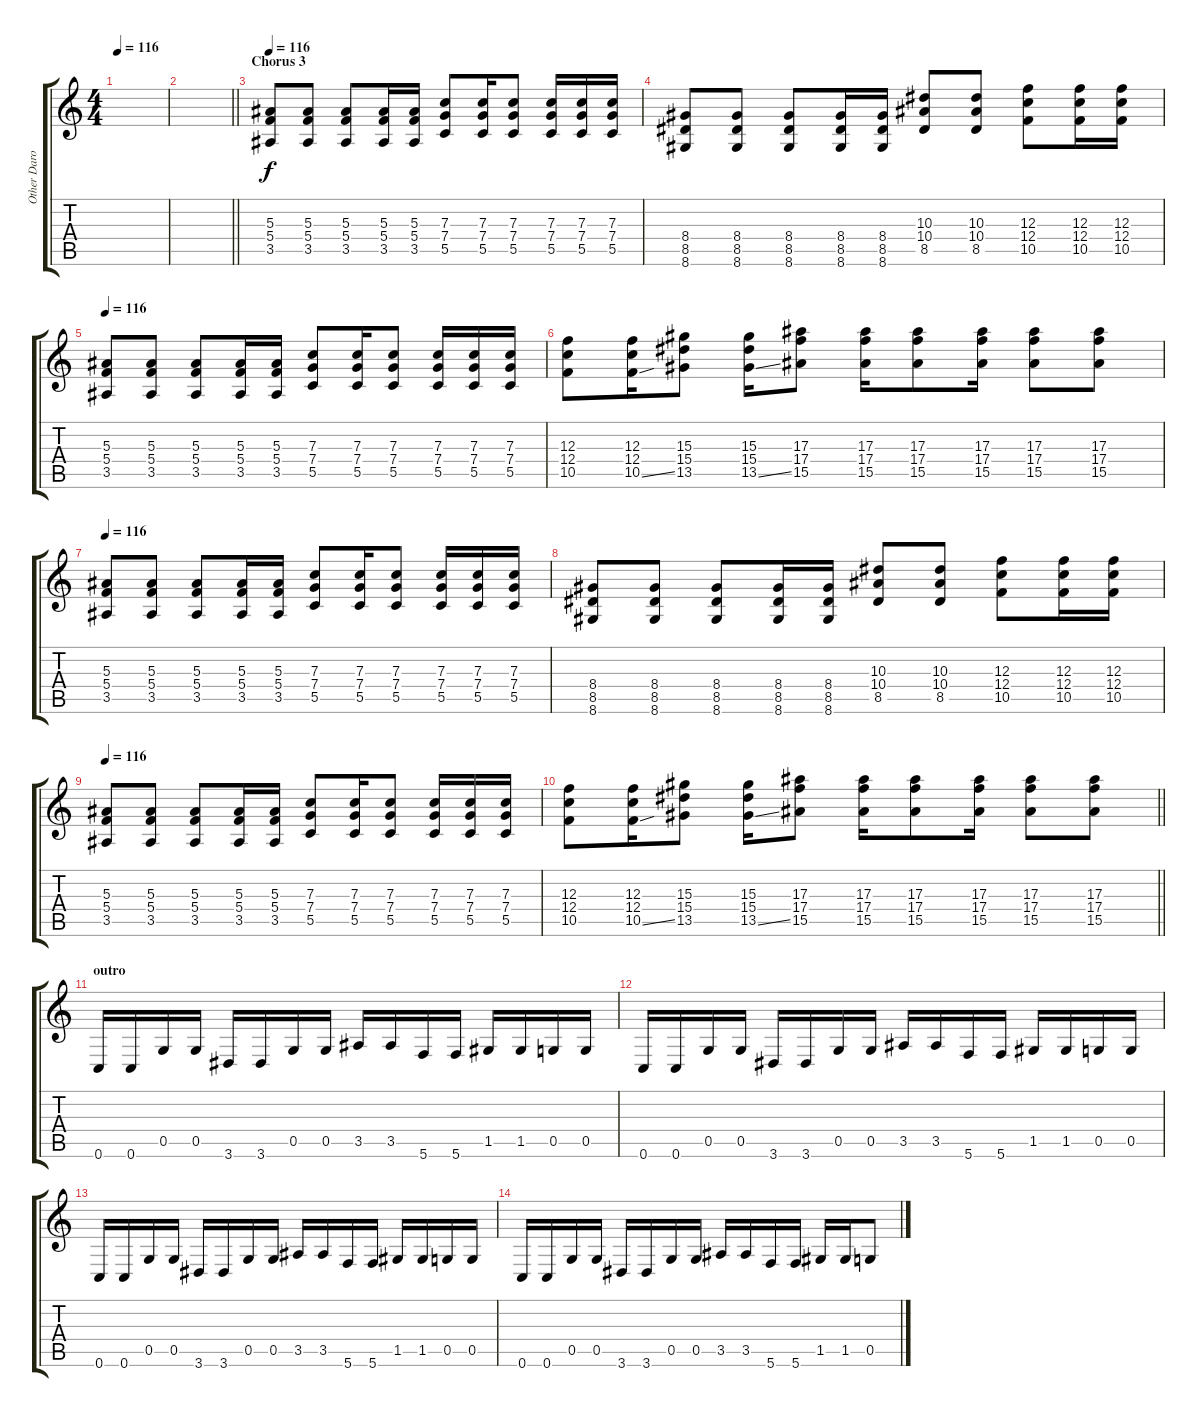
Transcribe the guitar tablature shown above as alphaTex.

\track ("Other Daron w/distortion" "Other Daro") {instrument distortionguitar}
\staff {score tabs}
\tuning (D4 A3 F3 C3 G2 C2) {hide}
\ts (4 4)
\tempo 116
\clef g2
\ks c
|
\barLineRight lightlight
|
\section ("" "Chorus 3")
\tempo 116
(5.3 5.4 3.5).8{dy f} (5.3 5.4 3.5).8 (5.3 5.4 3.5).8 (5.3 5.4 3.5).16 (5.3 5.4 3.5).16 (7.3 7.4 5.5).8 (7.3 7.4 5.5).16 (7.3 7.4 5.5).8 (7.3 7.4 5.5).16 (7.3 7.4 5.5).16 (7.3 7.4 5.5).16 |
(8.4 8.5 8.6).8 (8.4 8.5 8.6).8 (8.4 8.5 8.6).8 (8.4 8.5 8.6).16 (8.4 8.5 8.6).16 (10.3 10.4 8.5).8 (10.3 10.4 8.5).8 (12.3 12.4 10.5).8 (12.3 12.4 10.5).16 (12.3 12.4 10.5).16 |
\tempo 116
(5.3 5.4 3.5).8 (5.3 5.4 3.5).8 (5.3 5.4 3.5).8 (5.3 5.4 3.5).16 (5.3 5.4 3.5).16 (7.3 7.4 5.5).8 (7.3 7.4 5.5).16 (7.3 7.4 5.5).8 (7.3 7.4 5.5).16 (7.3 7.4 5.5).16 (7.3 7.4 5.5).16 |
(12.3 12.4 10.5).8 (12.3 12.4 10.5{ss}).16 (15.3 15.4 13.5).8 (15.3 15.4 13.5{ss}).16 (17.3 17.4 15.5).8 (17.3 17.4 15.5).16 (17.3 17.4 15.5).8 (17.3 17.4 15.5).16 (17.3 17.4 15.5).8 (17.3 17.4 15.5).8 |
\tempo 116
(5.3 5.4 3.5).8 (5.3 5.4 3.5).8 (5.3 5.4 3.5).8 (5.3 5.4 3.5).16 (5.3 5.4 3.5).16 (7.3 7.4 5.5).8 (7.3 7.4 5.5).16 (7.3 7.4 5.5).8 (7.3 7.4 5.5).16 (7.3 7.4 5.5).16 (7.3 7.4 5.5).16 |
(8.4 8.5 8.6).8 (8.4 8.5 8.6).8 (8.4 8.5 8.6).8 (8.4 8.5 8.6).16 (8.4 8.5 8.6).16 (10.3 10.4 8.5).8 (10.3 10.4 8.5).8 (12.3 12.4 10.5).8 (12.3 12.4 10.5).16 (12.3 12.4 10.5).16 |
\tempo 116
(5.3 5.4 3.5).8 (5.3 5.4 3.5).8 (5.3 5.4 3.5).8 (5.3 5.4 3.5).16 (5.3 5.4 3.5).16 (7.3 7.4 5.5).8 (7.3 7.4 5.5).16 (7.3 7.4 5.5).8 (7.3 7.4 5.5).16 (7.3 7.4 5.5).16 (7.3 7.4 5.5).16 |
\barLineRight lightlight
(12.3 12.4 10.5).8 (12.3 12.4 10.5{ss}).16 (15.3 15.4 13.5).8 (15.3 15.4 13.5{ss}).16 (17.3 17.4 15.5).8 (17.3 17.4 15.5).16 (17.3 17.4 15.5).8 (17.3 17.4 15.5).16 (17.3 17.4 15.5).8 (17.3 17.4 15.5).8 |
\section ("" "outro")
0.6.16 0.6.16 0.5.16 0.5.16 3.6.16 3.6.16 0.5.16 0.5.16 3.5.16 3.5.16 5.6.16 5.6.16 1.5.16 1.5.16 0.5.16 0.5.16 |
0.6.16 0.6.16 0.5.16 0.5.16 3.6.16 3.6.16 0.5.16 0.5.16 3.5.16 3.5.16 5.6.16 5.6.16 1.5.16 1.5.16 0.5.16 0.5.16 |
0.6.16 0.6.16 0.5.16 0.5.16 3.6.16 3.6.16 0.5.16 0.5.16 3.5.16 3.5.16 5.6.16 5.6.16 1.5.16 1.5.16 0.5.16 0.5.16 |
0.6.16 0.6.16 0.5.16 0.5.16 3.6.16 3.6.16 0.5.16 0.5.16 3.5.16 3.5.16 5.6.16 5.6.16 1.5.16 1.5.16 0.5.8
